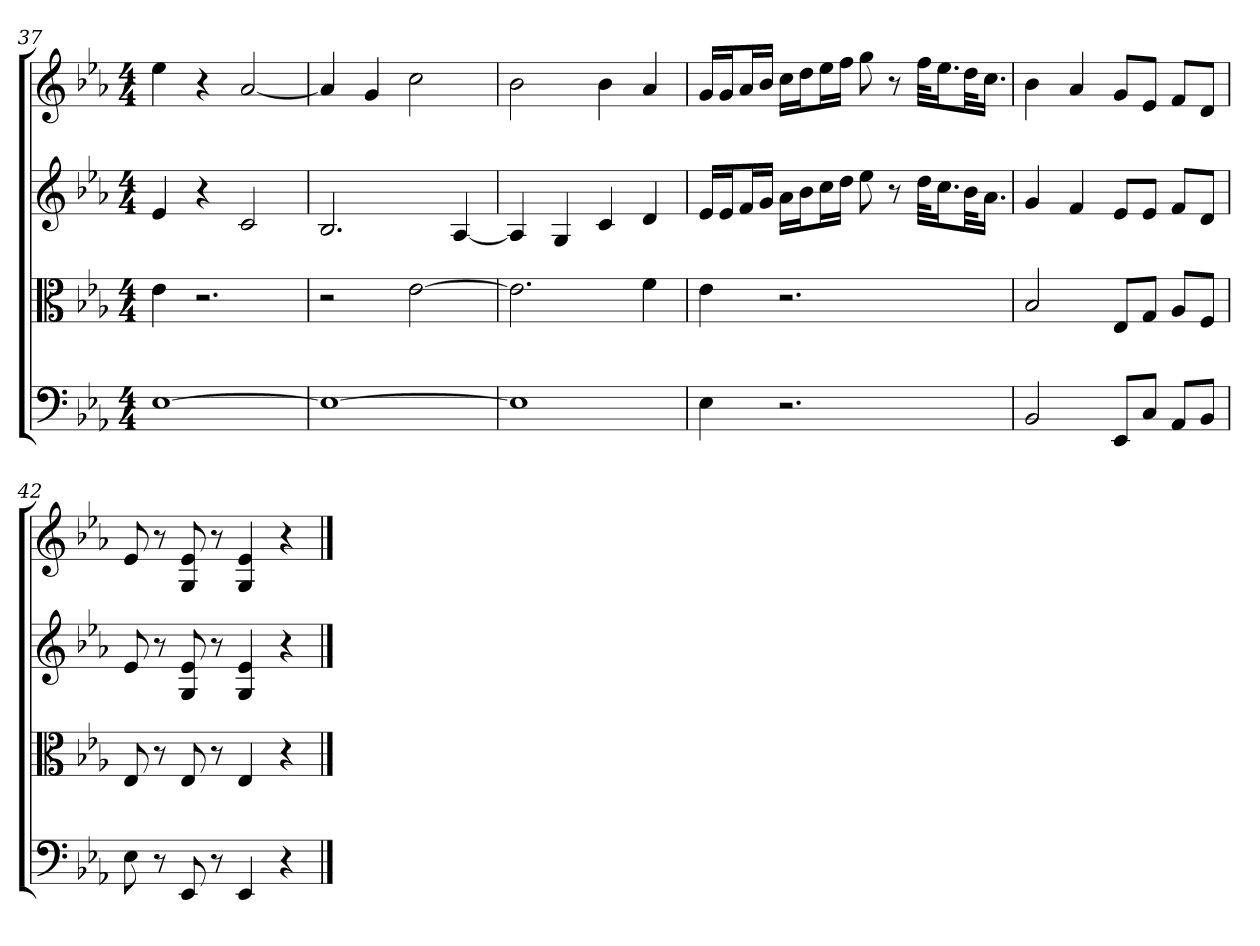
**kern	**kern	**kern	**kern
*part4	*part3	*part2	*part1
*staff4	*staff3	*staff2	*staff1
*clefF4	*clefC3	*clefG2	*clefG2
*k[b-e-a-]	*k[b-e-a-]	*k[b-e-a-]	*k[b-e-a-]
*E-:	*E-:	*E-:	*E-:
*M4/4	*M4/4	*M4/4	*M4/4
=37	=37	=37	=37
[1E-	4e-	4e-	4ee-
.	2.r	4r	4r
.	.	2c	[2a-
=38	=38	=38	=38
1E-_	2r	2.B-	4a-]
.	.	.	4g
.	[2e-	.	2cc
.	.	[4A-	.
=39	=39	=39	=39
1E-]	2.e-]	4A-]	2b-
.	.	4G	.
.	.	4c	4b-
.	4f	4d	4a-
=40	=40	=40	=40
4E-	4e-	16e-/LL	16g/LL
.	.	16e-/J	16g/J
.	.	16f/L	16a-/L
.	.	16g/JJ	16b-/JJ
2.r	2.r	16a-\LL	16cc\LL
.	.	16b-\J	16dd\J
.	.	16cc\L	16ee-\L
.	.	16dd\JJ	16ff\JJ
.	.	8ee-	8gg
.	.	8r	8r
.	.	32dd\KLL	32ff\KLL
.	.	16.cc\J	16.ee-\J
.	.	32b-\KL	32dd\KL
.	.	16.a-\JJ	16.cc\JJ
=41	=41	=41	=41
2BB-	2B-	4g	4b-
.	.	4f	4a-
8EE-/L	8E-/L	8e-/L	8g/L
8C/J	8G/J	8e-/J	8e-/J
8AA-/L	8A-/L	8f/L	8f/L
8BB-/J	8F/J	8d/J	8d/J
=42	=42	=42	=42
8E-	8E-	8e-	8e-
8r	8r	8r	8r
8EE-	8E-	8G 8e-	8G 8e-
8r	8r	8r	8r
4EE-	4E-	4G 4e-	4G 4e-
4r	4r	4r	4r
==	==	==	==
*-	*-	*-	*-
